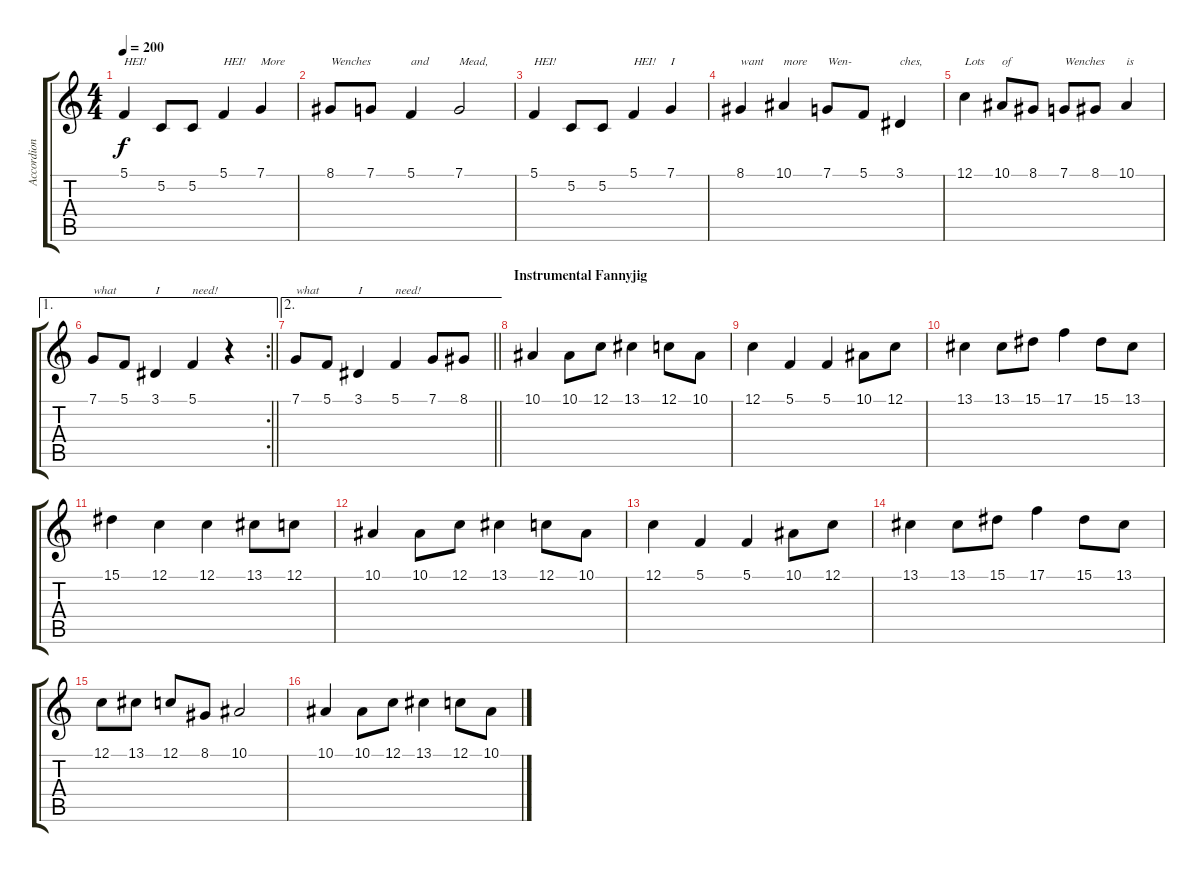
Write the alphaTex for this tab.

\track ("Accordion" "Accordion") {instrument accordion}
\staff {score tabs}
\tuning (C4 G3 Eb3 Bb2 F2 C2) {hide}
\ts (4 4)
\tempo 200
\clef g2
\ks c
5.1.4{txt "HEI!" dy f} 5.2.8 5.2.8 5.1.4{txt "HEI!"} 7.1.4{txt "More"} |
8.1.8{txt "Wenches"} 7.1.8 5.1.4{txt "and"} 7.1.2{txt "Mead,"} |
5.1.4{txt "HEI!"} 5.2.8 5.2.8 5.1.4{txt "HEI!"} 7.1.4{txt "I"} |
8.1.4{txt "want"} 10.1.4{txt "more"} 7.1.8{txt "Wen-"} 5.1.8 3.1.4{txt "ches,"} |
12.1.4{txt "Lots"} 10.1.8{txt "of"} 8.1.8 7.1.8{txt "Wenches"} 8.1.8 10.1.4{txt "is"} |
\ae 1
\rc 2
\barLineRight lightlight
7.1.8{txt "what"} 5.1.8 3.1.4{txt "I"} 5.1.4{txt "need!"} r.4 |
\ae 2
\barLineRight lightlight
7.1.8{txt "what"} 5.1.8 3.1.4{txt "I"} 5.1.4{txt "need!"} 7.1.8 8.1.8 |
\section ("" "Instrumental Fannyjig")
10.1.4 10.1.8 12.1.8 13.1.4 12.1.8 10.1.8 |
12.1.4 5.1.4 5.1.4 10.1.8 12.1.8 |
13.1.4 13.1.8 15.1.8 17.1.4 15.1.8 13.1.8 |
15.1.4 12.1.4 12.1.4 13.1.8 12.1.8 |
10.1.4 10.1.8 12.1.8 13.1.4 12.1.8 10.1.8 |
12.1.4 5.1.4 5.1.4 10.1.8 12.1.8 |
13.1.4 13.1.8 15.1.8 17.1.4 15.1.8 13.1.8 |
12.1.8 13.1.8 12.1.8 8.1.8 10.1.2 |
10.1.4 10.1.8 12.1.8 13.1.4 12.1.8 10.1.8
